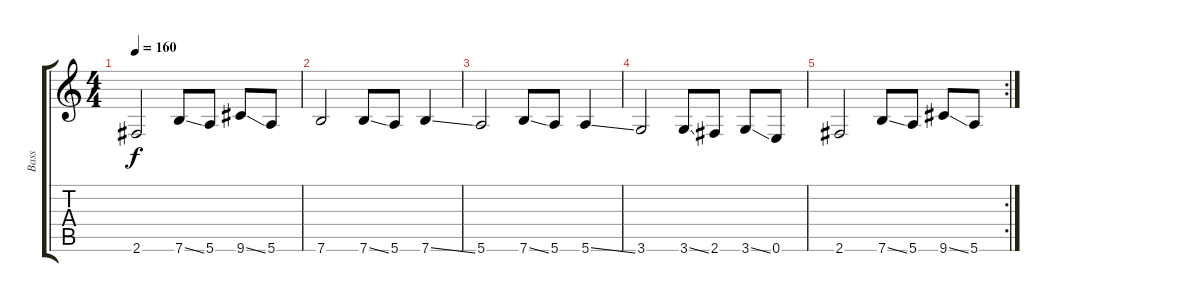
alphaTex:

\track ("Bass" "Bass") {instrument electricbassfinger}
\staff {score tabs}
\tuning (E4 B3 G3 D3 A2 E2) {hide}
\ts (4 4)
\tempo 160
\clef g2
\ks c
2.6.2{dy f} 7.6{ss}.8 5.6.8 9.6{ss}.8 5.6.8 |
7.6.2 7.6{ss}.8 5.6.8 7.6{ss}.4 |
5.6.2 7.6{ss}.8 5.6.8 5.6{ss}.4 |
3.6.2 3.6{ss}.8 2.6.8 3.6{ss}.8 0.6.8 |
\rc 2
2.6.2 7.6{ss}.8 5.6.8 9.6{ss}.8 5.6.8
